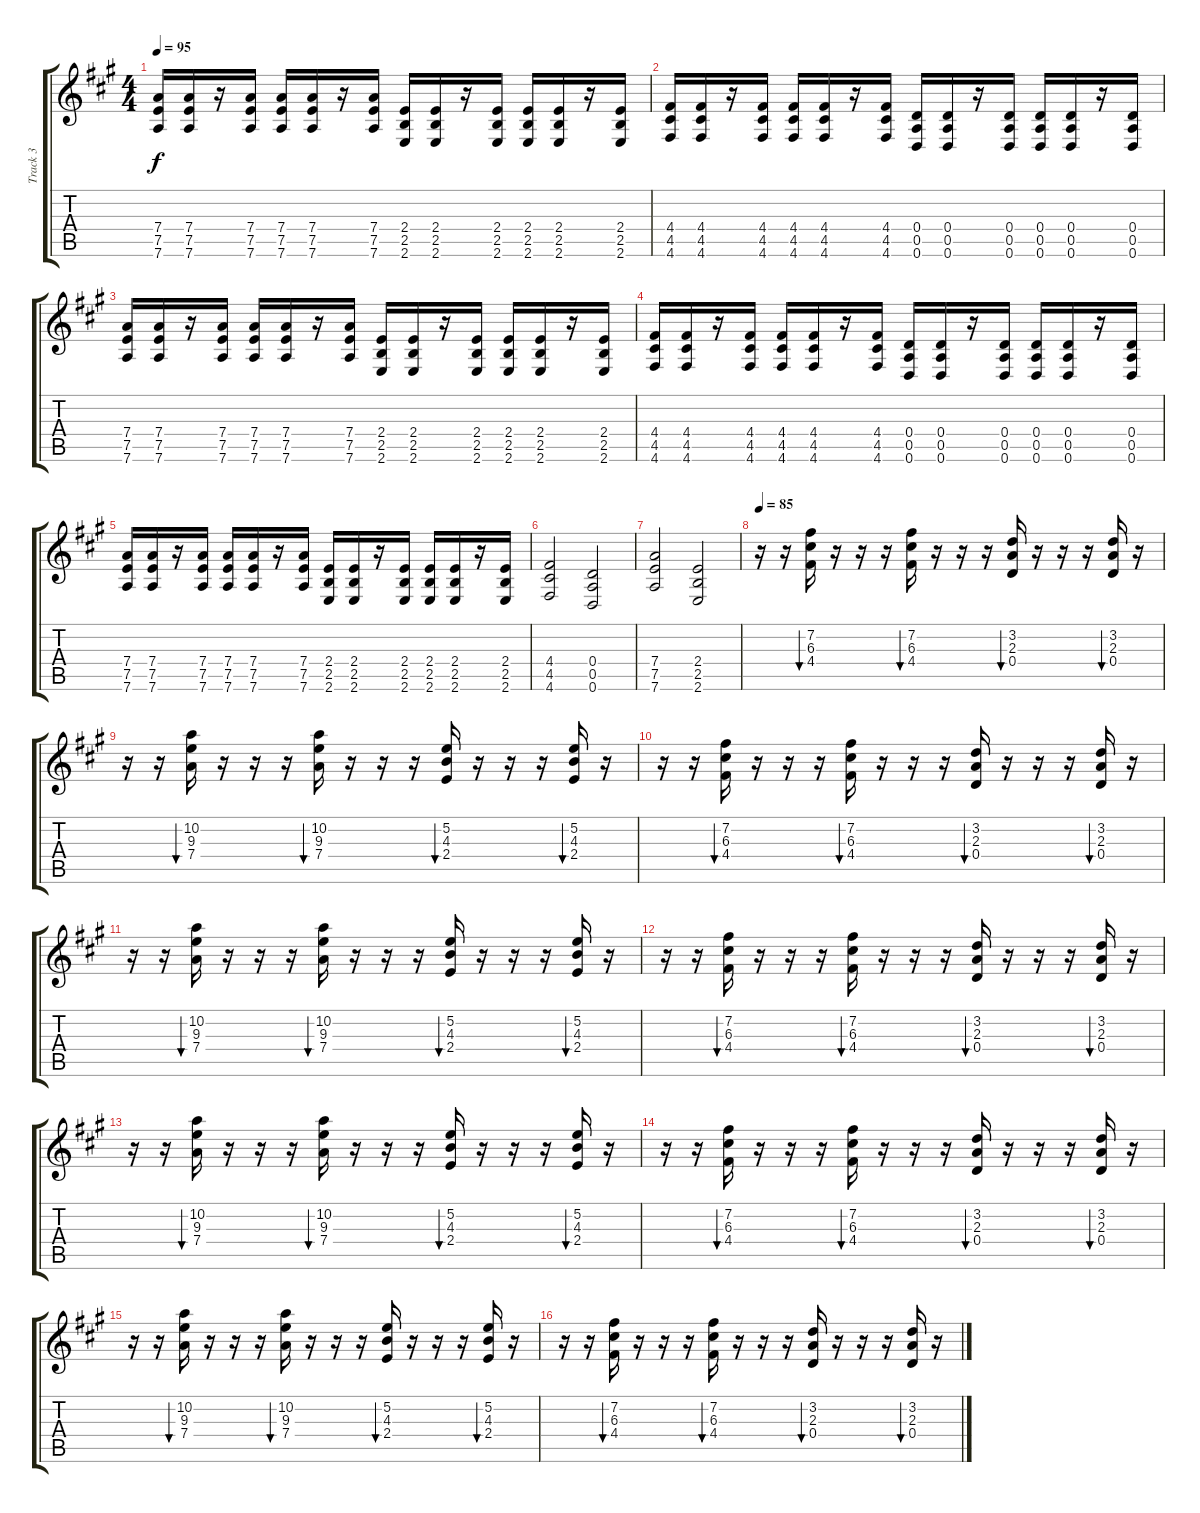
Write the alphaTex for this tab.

\track ("Track 3" "Track 3") {instrument distortionguitar}
\staff {score tabs}
\tuning (E4 B3 G3 D3 A2 D2) {hide}
\ts (4 4)
\tempo 95
\clef g2
\ks a
(7.4 7.5 7.6).16{dy f} (7.4 7.5 7.6).16 r.16 (7.4 7.5 7.6).16 (7.4 7.5 7.6).16 (7.4 7.5 7.6).16 r.16 (7.4 7.5 7.6).16 (2.4 2.5 2.6).16 (2.4 2.5 2.6).16 r.16 (2.4 2.5 2.6).16 (2.4 2.5 2.6).16 (2.4 2.5 2.6).16 r.16 (2.4 2.5 2.6).16 |
(4.4 4.5 4.6).16 (4.4 4.5 4.6).16 r.16 (4.4 4.5 4.6).16 (4.4 4.5 4.6).16 (4.4 4.5 4.6).16 r.16 (4.4 4.5 4.6).16 (0.4 0.5 0.6).16 (0.4 0.5 0.6).16 r.16 (0.4 0.5 0.6).16 (0.4 0.5 0.6).16 (0.4 0.5 0.6).16 r.16 (0.4 0.5 0.6).16 |
(7.4 7.5 7.6).16 (7.4 7.5 7.6).16 r.16 (7.4 7.5 7.6).16 (7.4 7.5 7.6).16 (7.4 7.5 7.6).16 r.16 (7.4 7.5 7.6).16 (2.4 2.5 2.6).16 (2.4 2.5 2.6).16 r.16 (2.4 2.5 2.6).16 (2.4 2.5 2.6).16 (2.4 2.5 2.6).16 r.16 (2.4 2.5 2.6).16 |
(4.4 4.5 4.6).16 (4.4 4.5 4.6).16 r.16 (4.4 4.5 4.6).16 (4.4 4.5 4.6).16 (4.4 4.5 4.6).16 r.16 (4.4 4.5 4.6).16 (0.4 0.5 0.6).16 (0.4 0.5 0.6).16 r.16 (0.4 0.5 0.6).16 (0.4 0.5 0.6).16 (0.4 0.5 0.6).16 r.16 (0.4 0.5 0.6).16 |
(7.4 7.5 7.6).16 (7.4 7.5 7.6).16 r.16 (7.4 7.5 7.6).16 (7.4 7.5 7.6).16 (7.4 7.5 7.6).16 r.16 (7.4 7.5 7.6).16 (2.4 2.5 2.6).16 (2.4 2.5 2.6).16 r.16 (2.4 2.5 2.6).16 (2.4 2.5 2.6).16 (2.4 2.5 2.6).16 r.16 (2.4 2.5 2.6).16 |
(4.4 4.5 4.6).2 (0.4 0.5 0.6).2 |
(7.4 7.5 7.6).2 (2.4 2.5 2.6).2 |
\tempo 85
r.16 r.16 (7.2 6.3 4.4).16{bu 30} r.16 r.16 r.16 (7.2 6.3 4.4).16{bu 30} r.16 r.16 r.16 (3.2 2.3 0.4).16{bu 30} r.16 r.16 r.16 (3.2 2.3 0.4).16{bu 30} r.16 |
r.16 r.16 (10.2 9.3 7.4).16{bu 30} r.16 r.16 r.16 (10.2 9.3 7.4).16{bu 30} r.16 r.16 r.16 (5.2 4.3 2.4).16{bu 30} r.16 r.16 r.16 (5.2 4.3 2.4).16{bu 30} r.16 |
r.16 r.16 (7.2 6.3 4.4).16{bu 30} r.16 r.16 r.16 (7.2 6.3 4.4).16{bu 30} r.16 r.16 r.16 (3.2 2.3 0.4).16{bu 30} r.16 r.16 r.16 (3.2 2.3 0.4).16{bu 30} r.16 |
r.16 r.16 (10.2 9.3 7.4).16{bu 30} r.16 r.16 r.16 (10.2 9.3 7.4).16{bu 30} r.16 r.16 r.16 (5.2 4.3 2.4).16{bu 30} r.16 r.16 r.16 (5.2 4.3 2.4).16{bu 30} r.16 |
r.16 r.16 (7.2 6.3 4.4).16{bu 30} r.16 r.16 r.16 (7.2 6.3 4.4).16{bu 30} r.16 r.16 r.16 (3.2 2.3 0.4).16{bu 30} r.16 r.16 r.16 (3.2 2.3 0.4).16{bu 30} r.16 |
r.16 r.16 (10.2 9.3 7.4).16{bu 30} r.16 r.16 r.16 (10.2 9.3 7.4).16{bu 30} r.16 r.16 r.16 (5.2 4.3 2.4).16{bu 30} r.16 r.16 r.16 (5.2 4.3 2.4).16{bu 30} r.16 |
r.16 r.16 (7.2 6.3 4.4).16{bu 30} r.16 r.16 r.16 (7.2 6.3 4.4).16{bu 30} r.16 r.16 r.16 (3.2 2.3 0.4).16{bu 30} r.16 r.16 r.16 (3.2 2.3 0.4).16{bu 30} r.16 |
r.16 r.16 (10.2 9.3 7.4).16{bu 30} r.16 r.16 r.16 (10.2 9.3 7.4).16{bu 30} r.16 r.16 r.16 (5.2 4.3 2.4).16{bu 30} r.16 r.16 r.16 (5.2 4.3 2.4).16{bu 30} r.16 |
r.16 r.16 (7.2 6.3 4.4).16{bu 30} r.16 r.16 r.16 (7.2 6.3 4.4).16{bu 30} r.16 r.16 r.16 (3.2 2.3 0.4).16{bu 30} r.16 r.16 r.16 (3.2 2.3 0.4).16{bu 30} r.16
